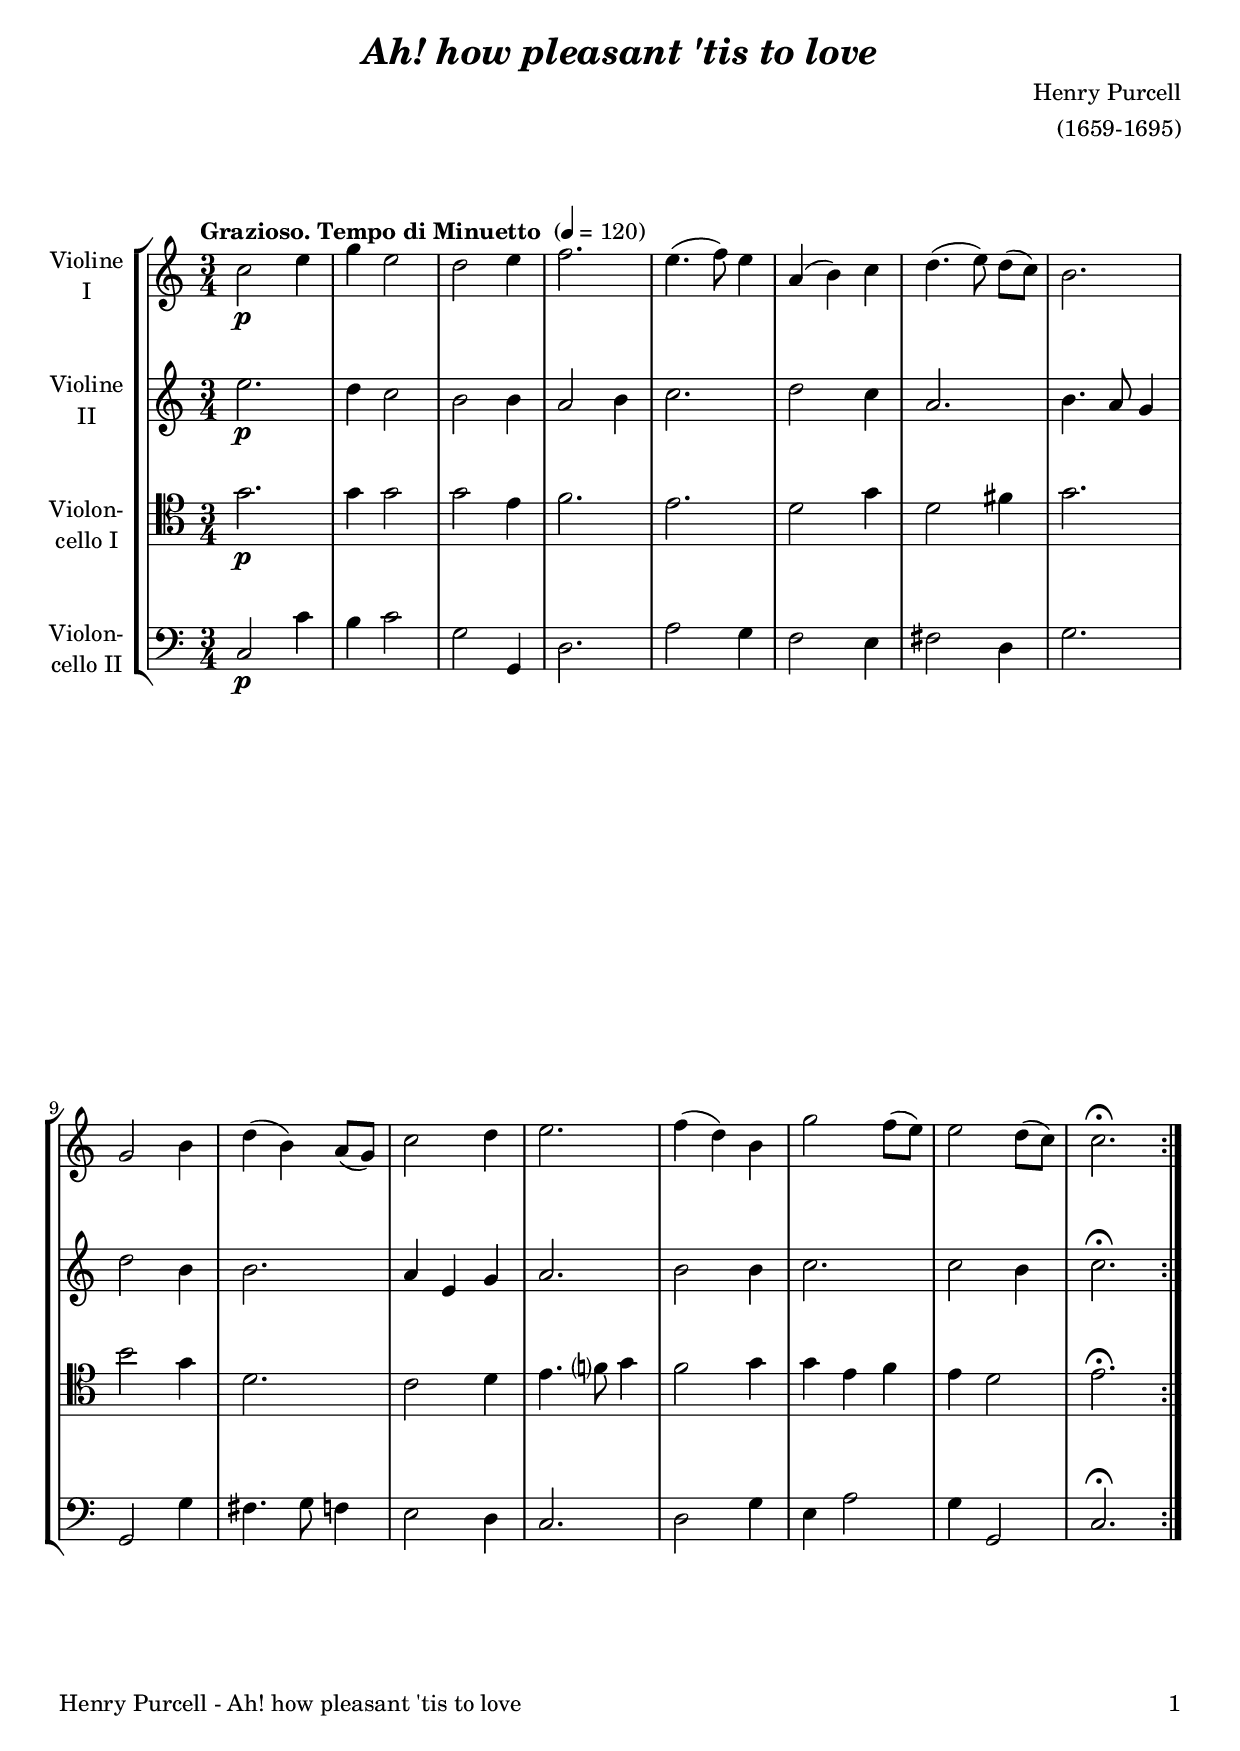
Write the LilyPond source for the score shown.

\version "2.24.1"
\include "deutsch.ly"

#(set-global-staff-size 20)

\header {
  title     = \markup \bold \italic "Ah! how pleasant 'tis to love"
  composer  = "Henry Purcell"
  arranger  = "(1659-1695)"
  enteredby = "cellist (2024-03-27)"
%  piece     = ""
}
voiceconsts = {
  \key a \major
  \time 3/4
  \clef "treble"
%  \numericTimeSignature
  \compressEmptyMeasures
  % Set default beaming for all staves
  \set Timing.beamExceptions = #'()
  \set Timing.baseMoment     = #(ly:make-moment 1 4)
  \set Timing.beatStructure  = #'(1 1 1)
  \tempo "Grazioso. Tempo di Minuetto " 4=120
}

mist = "string ensemble 1"
mivl = "violin"
miba = "cello"
mipz = "pizzicato strings"

va = \relative c'' {
  \voiceconsts

  \repeat volta 2 {
    a2\p cis4
    e cis2
    h cis4
    d2.
    cis4.( d8) cis4

    fis,( gis) a
    h4.( cis8) h( a)
    gis2.
    e2 gis4
    h( gis) fis8( e)

    a2 h4
    cis2.
    d4( h) gis
    e'2 d8( cis)
    cis2 h8( a)
    a2.\fermata
  }
}

vb = \relative c'' {
  \voiceconsts

  \repeat volta 2 {
    cis2.\p
    h4 a2
    gis gis4
    fis2 gis4
    a2.

    h2 a4
    fis2.
    gis4. fis8 e4
    h'2 gis4
    gis2.

    fis4 cis e
    fis2.
    gis2 gis4
    a2.
    a2 gis4
    a2.\fermata
  }
}

vc = \relative c' {
  \voiceconsts
  \clef "tenor"
  
  \repeat volta 2 {
    e2.\p
    e4 e2
    e cis4
    d2.
    cis

    h2 e4
    h2 dis4
    e2.
    gis2 e4
    h2.

    a2 h4
    cis4. d?8 e4
    d2 e4
    e cis d
    cis h2
    cis2.\fermata
  }
}

vd = \relative c {
  \voiceconsts
  \clef "bass"

  \repeat volta 2 {
    a2\p a'4
    gis a2
    e e,4
    h'2.
    fis'2 e4

    d2 cis4
    dis2 h4
    e2.
    e,2 e'4
    dis4. e8 d4

    cis2 h4
    a2.
    h2 e4
    cis fis2
    e4 e,2
    a2.\fermata
  }
}


music = \new StaffGroup <<
      \new Staff {
	\set Staff.midiInstrument = \mivl
	\set Staff.instrumentName = \markup \center-column { "Violine" "I" }
	\transpose a c' { \va }
      }

      \new Staff {
	\set Staff.midiInstrument = \mivl
	\set Staff.instrumentName = \markup \center-column { "Violine" "II" }
	\transpose a c' { \vb }
      }

      \new Staff {
	\set Staff.midiInstrument = \miba
	\set Staff.instrumentName = \markup \center-column { "Violon-" "cello I" }
	\transpose a c' { \vc }
      }

      \new Staff {
	\set Staff.midiInstrument = \miba
	\set Staff.instrumentName = \markup \center-column { "Violon-" "cello II" }
	\transpose a c' { \vd }
      }
>>

\book {
  \paper {
    print-page-number = ##t
    print-first-page-number = ##t
    ragged-last-bottom = ##f
    oddHeaderMarkup = \markup \null
    evenHeaderMarkup = \markup \null
    oddFooterMarkup = \markup {
      \fill-line {
        \if \should-print-page-number
        "Henry Purcell - Ah! how pleasant 'tis to love" \fromproperty #'page:page-number-string
      }
    }
    evenFooterMarkup = \oddFooterMarkup
  } \score {
    \music
    \layout {}
  }

  \score {
    \unfoldRepeats \music

    \midi {
      \context {
        \Score
      }
    }
  }
}